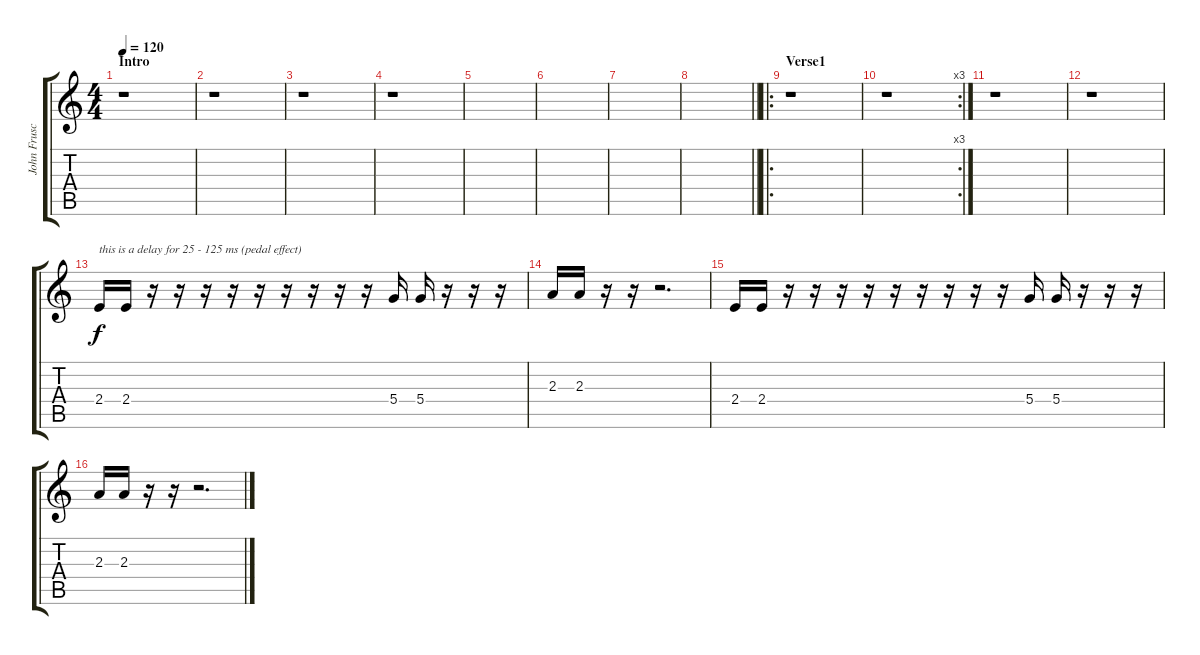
\track ("John Frusciante (Lead Guitar)" "John Frusc") {instrument electricguitarclean}
\staff {score tabs}
\tuning (E4 B3 G3 D3 A2 E2) {hide}
\ts (4 4)
\section ("" "Intro")
\tempo 120
\clef g2
\ks c
r.1{dy f instrument electricguitarclean} |
r.1 |
r.1 |
r.1 |
|
|
|
\barLineRight lightlight
|
\ro
\section ("" "Verse1")
r.1 |
\rc 3
r.1 |
r.1 |
r.1 |
2.4.16{txt "this is a delay for 25 - 125 ms (pedal effect)"} 2.4.16 r.16 r.16 r.16 r.16 r.16 r.16 r.16 r.16 r.16 5.4.16 5.4.16 r.16 r.16 r.16 |
2.3.16 2.3.16 r.16 r.16 r.2{d} |
2.4.16 2.4.16 r.16 r.16 r.16 r.16 r.16 r.16 r.16 r.16 r.16 5.4.16 5.4.16 r.16 r.16 r.16 |
2.3.16 2.3.16 r.16 r.16 r.2{d}
